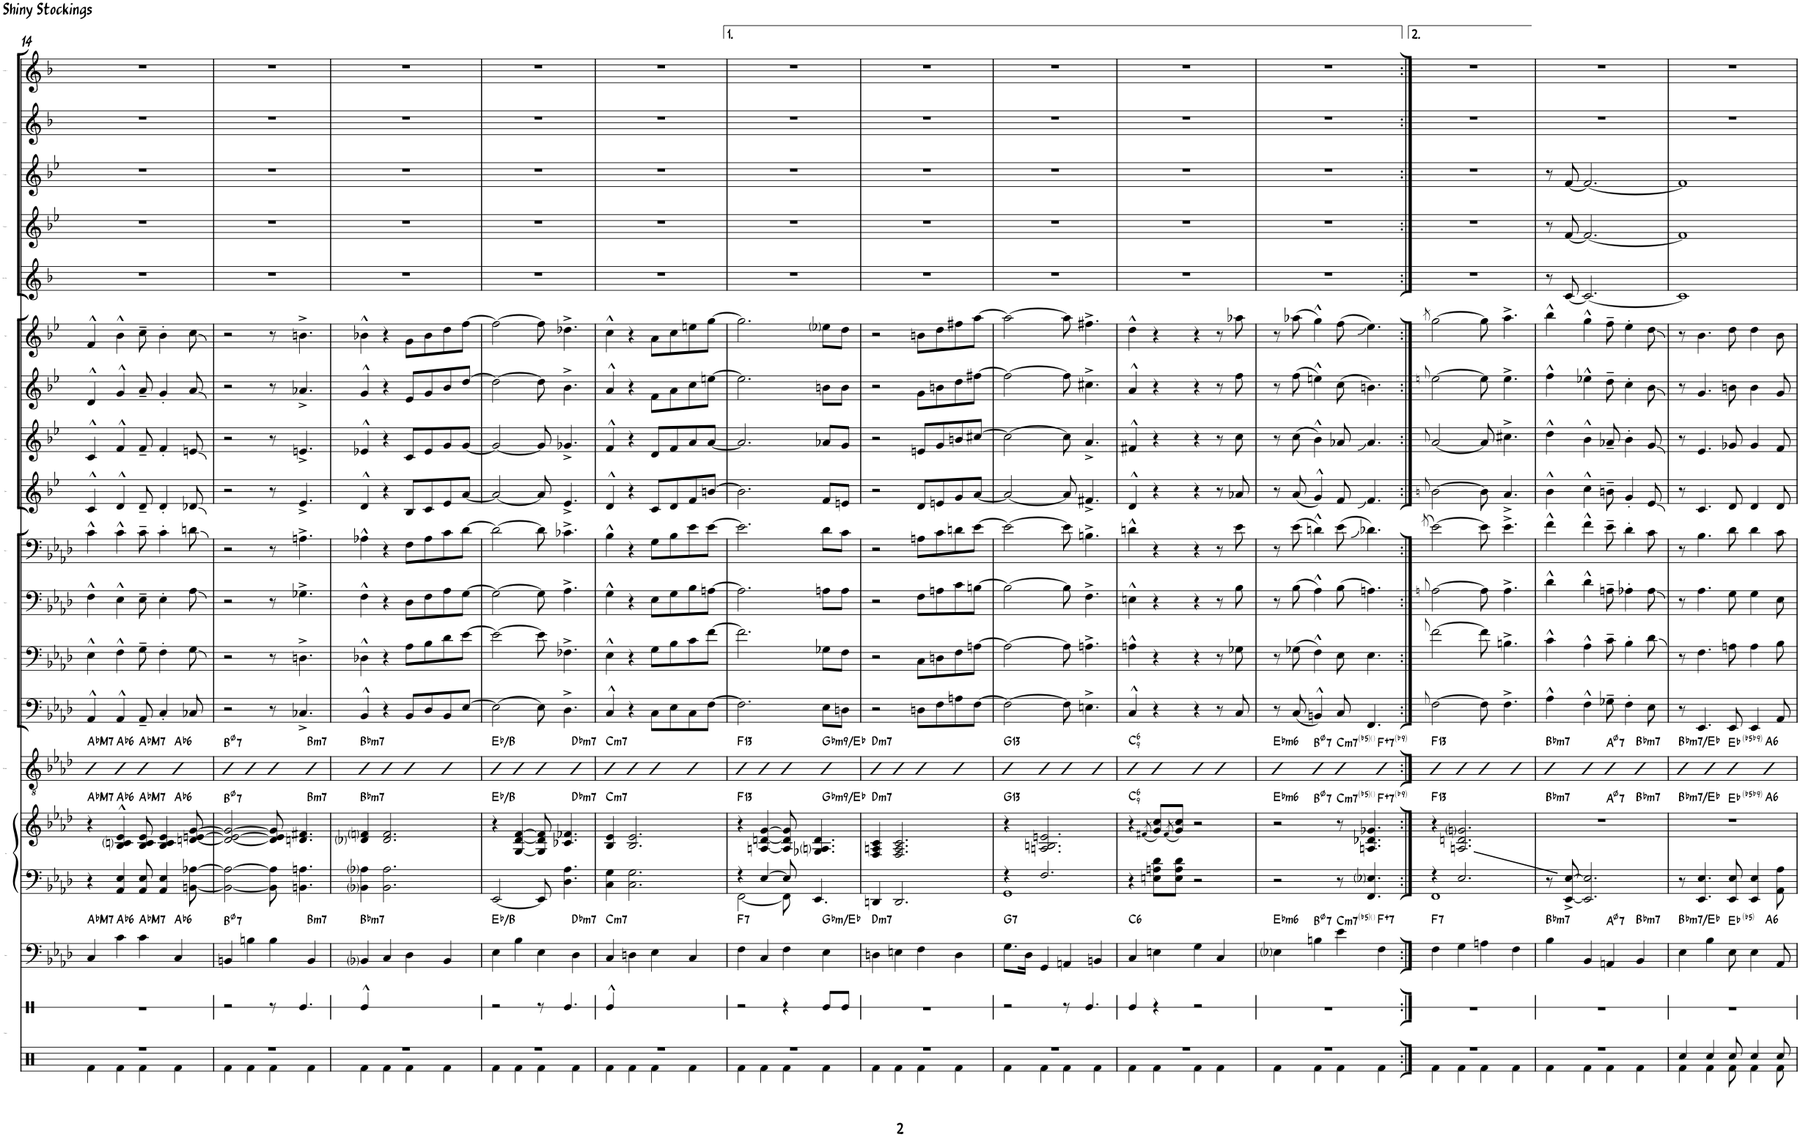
**kern	**harte	**kern	**kern	**harte	**kern	**harte	**kern	**kern	**kern	**kern	**kern	**kern	**kern	**kern	**kern	**kern	**kern
*part14	*part14	*part13	*part13	*part13	*part12	*part12	*part11	*part10	*part9	*part8	*part7	*part6	*part5	*part4	*part3	*part2	*part1
*staff15	*	*staff14	*staff13	*	*staff12	*	*staff11	*staff10	*staff9	*staff8	*staff7	*staff6	*staff5	*staff4	*staff3	*staff2	*staff1
*I"Bass	*	*I"Piano	*	*	*I"Guitar	*	*I"Bass Trombone	*I"Trombone 3	*I"Trombone 2	*I"Trombone 1	*I"Trumpet 4	*I"Trumpet 3	*I"Trumpet 2	*I"Trumpet 1	*I"Bari	*I"Tenor 2	*I"Tenor 1
*I'Bass	*	*I'Pno.	*	*	*	*	*I'B. Tbn.	*I'Tbn. 3	*I'Tbn. 2	*I'Tbn. 1	*I'Tpt 4	*I'Tpt 3	*	*I'Tpt 1	*	*	*
!!LO:PB:g=z
*clefF4	*	*clefF4	*clefG2	*	*clefGv2	*	*clefF4	*clefF4	*clefF4	*clefF4	*clefG2	*clefG2	*clefG2	*clefG2	*clefG2	*clefG2	*clefG2
*Trd7c12	*	*	*	*	*	*	*	*	*	*	*Trd1c2	*Trd1c2	*Trd1c2	*Trd1c2	*Trd12c21	*Trd8c14	*Trd8c14
*k[b-e-a-d-]	*	*k[b-e-a-d-]	*k[b-e-a-d-]	*	*k[b-e-a-d-]	*	*k[b-e-a-d-]	*k[b-e-a-d-]	*k[b-e-a-d-]	*k[b-e-a-d-]	*k[b-e-]	*k[b-e-]	*k[b-e-]	*k[b-e-]	*k[b-]	*k[b-e-]	*k[b-e-]
*M4/4	*	*M4/4	*M4/4	*	*M4/4	*	*M4/4	*M4/4	*M4/4	*M4/4	*M4/4	*M4/4	*M4/4	*M4/4	*M4/4	*M4/4	*M4/4
=14	=14	=14	=14	=14	=14	=14	=14	=14	=14	=14	=14	=14	=14	=14	=14	=14	=14
!	!LO:H:kt=M7	!	!	!LO:H:kt=M7	!	!LO:H:kt=M7	!	!	!	!	!	!	!	!	!	!	!
*	*	*	*^	*	*	*	*	*	*	*	*	*	*	*	*	*	*
4C/	Ab:maj7	4r	4r	2.ryy	Ab:maj7	4B-	Ab:maj7	4AA-^^/	4E-^^\	4F^^\	4c^^\	4c^^/	4c^^/	4d^^/	4f^^/	1r	1r	1r
!	!LO:H:kt=6	!	!	!	!LO:H:kt=6	!	!LO:H:kt=6	!	!	!	!	!	!	!	!	!	!	!
4c\	Ab:maj6	4AA-/ 4E-/	4B-/^^ 4cni/^^ 4e-/^^	.	Ab:maj6	4B-	Ab:maj6	4AA-^^/	4F^^\	4E-^^\	4c^^\	4d^^/	4f^^/	4g^^/	4b-^^\	.	.	.
!	!LO:H:kt=M7	!	!	!	!LO:H:kt=M7	!	!LO:H:kt=M7	!	!	!	!	!	!	!	!	!	!	!
4c\	Ab:maj7	8AA-/ 8E-/	8B-/ 8c/ 8e-/	.	Ab:maj7	4B-	Ab:maj7	8AA-~/	8G~\	8E-~\	8c~\	8d~/	8f~/	8a~/	8cc~\	.	.	.
.	.	4AA-/ 4E-/	4B-/ 4c/ 4e-/	.	.	.	.	4C'/	4F'\	4E-'\	4c'\	4d'/	4f'/	4g'/	4b-'\	.	.	.
!	!LO:H:kt=6	!	!	!	!LO:H:kt=6	!	!LO:H:kt=6	!	!	!	!	!	!	!	!	!	!	!
4C/	Ab:maj6	.	.	4ryy	Ab:maj6	4B-	Ab:maj6	.	.	.	.	.	.	.	.	.	.	.
.	.	[8BBn\ [8A-X\	[8dn/ [8en/ [8g/	.	.	.	.	8C-X/	8G\	8A-\	8dn\	8d-X/	8en/	8a/	8cc\	.	.	.
=15	=15	=15	=15	=15	=15	=15	=15	=15	=15	=15	=15	=15	=15	=15	=15	=15	=15	=15
!	!LO:H:kt=7	!	!	!	!LO:H:kt=7	!	!LO:H:kt=7	!	!	!	!	!	!	!	!	!	!	!
4BBn/	B:hdim7	2BB\_ 2A-\_	2d/_ 2e/_ 2g/_	2.ryy	B:hdim7	4B-	B:hdim7	2r	2r	2r	2r	2r	2r	2r	2r	1r	1r	1r
4Bn\	.	.	.	.	.	4B-	.	.	.	.	.	.	.	.	.	.	.	.
4B\	.	8BB\] 8A-\]	8d/] 8e/] 8g/]	.	.	4B-	.	8r	8r	8r	8r	8r	8r	8r	8r	.	.	.
.	.	4.BBn\ 4.An\	4.dn/ 4.f#X/	.	.	.	.	4.C-X^/	4.Dn^\	4.G-X^\	4.An^\	4.e-^/	4.en^/	4.a-X^/	4.bn^\	.	.	.
!	!LO:H:kt=m7	!	!	!	!LO:H:kt=m7	!	!LO:H:kt=m7	!	!	!	!	!	!	!	!	!	!	!
4BB/	B:min7	.	.	4ryy	B:min7	4B-	B:min7	.	.	.	.	.	.	.	.	.	.	.
=16	=16	=16	=16	=16	=16	=16	=16	=16	=16	=16	=16	=16	=16	=16	=16	=16	=16	=16
!	!LO:H:kt=m7	!	!	!	!LO:H:kt=m7	!	!LO:H:kt=m7	!	!	!	!	!	!	!	!	!	!	!
*	*	*	*v	*v	*	*	*	*	*	*	*	*	*	*	*	*	*	*
4BB-i/	Bb:min7	4BB-i\ 4A-i\	4d-i/ 4fni/	Bb:min7	4B-	Bb:min7	4BB-^^/	4D-X^^\	4F^^\	4A-X^^\	4d^^/	4e-X^^/	4g^^/	4b-X^^\	1r	1r	1r
4C/	.	2.BB-\ 2.A-\	2.d-/ 2.f/	.	4B-	.	4r	4r	4r	4r	4r	4r	4r	4r	.	.	.
4D-\	.	.	.	.	4B-	.	8BB-/L	8A-\L	8D-\L	8F\L	8B-/L	8c/L	8e-/L	8g\L	.	.	.
.	.	.	.	.	.	.	8D-/	8B-\	8F\	8A-\	8c/	8e-/	8g/	8b-\	.	.	.
4BB-/	.	.	.	.	4B-	.	8BB-/	8d-\	8A-\	8c\	8e-/	8g/	8b-/	8dd\	.	.	.
.	.	.	.	.	.	.	[8E-/J	[8e-\J	[8G\J	[8d-\J	[8a/J	[8g/J	[8dd/J	[8ff\J	.	.	.
=17	=17	=17	=17	=17	=17	=17	=17	=17	=17	=17	=17	=17	=17	=17	=17	=17	=17
*	*	*	*^	*	*	*	*	*	*	*	*	*	*	*	*	*	*
4E-\	Eb:maj/#5	[2EE-/	4r	2.ryy	Eb:maj/#5	4B-	Eb:maj/#5	2E-\_	2e-\_	2G\_	2d-\_	2a/_	2g/_	2dd\_	2ff\_	1r	1r	1r
4B-\	.	.	[4G/ [4d-/ [4f/	.	.	4B-	.	.	.	.	.	.	.	.	.	.	.	.
4E-\	.	8EE-/]	8G/] 8d-/] 8f/]	.	.	4B-	.	8E-\]	8e-\]	8G\]	8d-\]	8a/]	8g/]	8dd\]	8ff\]	.	.	.
.	.	4.D-\ 4.A-\	4.c-X/ 4.f-X/	.	.	.	.	4.D-^\	4.F-X^\	4.A-^\	4.c-X^\	4.e-^/	4.g-X^/	4.b-^\	4.dd-X^\	.	.	.
!	!LO:H:kt=m7	!	!	!	!LO:H:kt=m7	!	!LO:H:kt=m7	!	!	!	!	!	!	!	!	!	!	!
4D-\	Db:min7	.	.	4ryy	Db:min7	4B-	Db:min7	.	.	.	.	.	.	.	.	.	.	.
=18	=18	=18	=18	=18	=18	=18	=18	=18	=18	=18	=18	=18	=18	=18	=18	=18	=18	=18
!	!LO:H:kt=m7	!	!	!	!LO:H:kt=m7	!	!LO:H:kt=m7	!	!	!	!	!	!	!	!	!	!	!
*	*	*	*v	*v	*	*	*	*	*	*	*	*	*	*	*	*	*	*
4C/	C:min7	4C\ 4G\	4B-/ 4e-/	C:min7	4B-	C:min7	4C^^/	4E-^^\	4G^^\	4B-^^\	4d^^/	4f^^/	4a^^/	4cc^^\	1r	1r	1r
4Dn\	.	2.C\ 2.G\	2.B-/ 2.e-/	.	4B-	.	4r	4r	4r	4r	4r	4r	4r	4r	.	.	.
4E-\	.	.	.	.	4B-	.	8C\L	8G\L	8E-\L	8G\L	8c/L	8d/L	8f\L	8a\L	.	.	.
.	.	.	.	.	.	.	8E-\	8B-\	8G\	8B-\	8d/	8f/	8a\	8cc\	.	.	.
4C/	.	.	.	.	4B-	.	8C\	8c\	8B-\	8e-\	8f/	8a/	8cc\	8een\	.	.	.
.	.	.	.	.	.	.	[8F\J	[8f\J	[8An\J	[8e-\J	[8bn/J	[8a/J	[8een\J	[8gg\J	.	.	.
=19	=19	=19	=19	=19	=19	=19	=19	=19	=19	=19	=19	=19	=19	=19	=19	=19	=19
*	*	*^	*	*	*	*	*	*	*	*	*	*	*	*	*	*	*
!	!LO:H:kt=7	!	!	!	!LO:H:kt=13	!	!LO:H:kt=13	!	!	!	!	!	!	!	!	!	!	!
*	*	*	*	*^	*	*	*	*	*	*	*	*	*	*	*	*	*	*
4F\	F:7	4r	[2FF\	4r	2.ryy	F:9(11,13)	4B-	F:9(11,13)	2.F\]	2.f\]	2.A\]	2.e-\]	2.b\]	2.a/]	2.ee\]	2.gg\]	1r	1r	1r
4C/	.	[4E-/	.	[4An/ [4dn/ [4g/	.	.	4B-	.	.	.	.	.	.	.	.	.	.	.	.
4F\	.	8E-/]	8FF\]	8A/] 8d/] 8g/]	.	.	4B-	.	.	.	.	.	.	.	.	.	.	.	.
.	.	8ryy	4.EE-/	4.G-X/ 4.Ani/ 4.d/	.	.	.	.	.	.	.	.	.	.	.	.	.	.	.
!	!LO:H:kt=m	!	!	!	!	!LO:H:kt=m9	!	!LO:H:kt=m9	!	!	!	!	!	!	!	!	!	!	!
4E-\	Gb:min/6	4ryy	.	.	4ryy	Gb:min9/6	4B-	Gb:min9/6	8E-\L	8G-X\L	8An\L	8d-\L	8f/L	8a-X/L	8bn\L	8ee-i\L	.	.	.
.	.	.	.	.	.	.	.	.	8Dn\J	8F\J	8A\J	8c\J	8en/J	8g/J	8b\J	8dd\J	.	.	.
*	*	*v	*v	*	*	*	*	*	*	*	*	*	*	*	*	*	*	*	*
=20	=20	=20	=20	=20	=20	=20	=20	=20	=20	=20	=20	=20	=20	=20	=20	=20	=20	=20
!	!LO:H:kt=m7	!	!	!	!LO:H:kt=m7	!	!LO:H:kt=m7	!	!	!	!	!	!	!	!	!	!	!
*	*	*	*v	*v	*	*	*	*	*	*	*	*	*	*	*	*	*	*
4Dn\	D:min7	4DDn/	4F/ 4An/ 4c/	D:min7	4B-	D:min7	2r	2r	2r	2r	2r	2r	2r	2r	1r	1r	1r
4En\	.	2.DD/	2.F/ 2.A/ 2.c/	.	4B-	.	.	.	.	.	.	.	.	.	.	.	.
4F\	.	.	.	.	4B-	.	8Dn\L	8C\L	8F\L	8An\L	8d/L	8en/L	8g\L	8bn\L	.	.	.
.	.	.	.	.	.	.	8F\	8Dn\	8An\	8c\	8en/	8g/	8bn\	8dd\	.	.	.
4D\	.	.	.	.	4B-	.	8An\	8F\	8c\	8dn\	8g/	8bn/	8dd\	8ff#X\	.	.	.
.	.	.	.	.	.	.	[8F\J	[8An\J	[8Bn\J	[8e-\J	[8a/J	[8cc#X/J	[8ff#X\J	[8aa\J	.	.	.
=21	=21	=21	=21	=21	=21	=21	=21	=21	=21	=21	=21	=21	=21	=21	=21	=21	=21
*	*	*^	*	*	*	*	*	*	*	*	*	*	*	*	*	*	*
!	!LO:H:kt=7	!	!	!	!LO:H:kt=13	!	!LO:H:kt=13	!	!	!	!	!	!	!	!	!	!	!
8.G\L	G:7	4r	1GG	4r	G:9(11,13)	4B-	G:9(11,13)	2F\_	2A\_	2B\_	2e-\_	2a/_	2cc#\_	2ff#\_	2aa\_	1r	1r	1r
16D-\Jk	.	.	.	.	.	.	.	.	.	.	.	.	.	.	.	.	.	.
4GG/	.	2.F/	.	2.An/ 2.Bn/ 2.en/	.	4B-	.	.	.	.	.	.	.	.	.	.	.	.
4AAn/	.	.	.	.	.	4B-	.	8F\]	8A\]	8B\]	8e-\]	8a/]	8cc#\]	8ff#\]	8aa\]	.	.	.
.	.	.	.	.	.	.	.	4.En^\	4.An^\	4.F^\	4.Bn^\	4.f#X^/	4.a^/	4.cc#X^\	4.ff#X^\	.	.	.
4BBn/	.	.	.	.	.	4B-	.	.	.	.	.	.	.	.	.	.	.	.
*	*	*v	*v	*	*	*	*	*	*	*	*	*	*	*	*	*	*	*
=22	=22	=22	=22	=22	=22	=22	=22	=22	=22	=22	=22	=22	=22	=22	=22	=22	=22
!	!LO:H:kt=6	!	!	!LO:H:kt=6	!	!LO:H:kt=6	!	!	!	!	!	!	!	!	!	!	!
4C/	C:maj6	4r	4r	C:maj6(9)	4B-	C:maj6(9)	4C^^/	4An^^\	4En^^\	4dn^^\	4d^^/	4f#X^^/	4a^^/	4dd^^\	1r	1r	1r
.	.	.	(<8qf#X/	.	.	.	.	.	.	.	.	.	.	.	.	.	.
4En\	.	8En\ 8An\ 8d-\L	8g/ 8cc/L)	.	4B-	.	4r	4r	4r	4r	4r	4r	4r	4r	.	.	.
.	.	.	(<8qf#/	.	.	.	.	.	.	.	.	.	.	.	.	.	.
.	.	8E\ 8A\ 8d-\J	8g/ 8cc/J)	.	.	.	.	.	.	.	.	.	.	.	.	.	.
4G\	.	2r	2r	.	4B-	.	4r	4r	4r	4r	4r	4r	4r	4r	.	.	.
4C/	.	.	.	.	4B-	.	8r	8r	8r	8r	8r	8r	8r	8r	.	.	.
.	.	.	.	.	.	.	8C/	8G-X\	8B-\	8e-\	8a-X/	8cc\	8ff\	8aa-X\	.	.	.
=23	=23	=23	=23	=23	=23	=23	=23	=23	=23	=23	=23	=23	=23	=23	=23	=23	=23
!	!LO:H:kt=m6	!	!	!LO:H:kt=m6	!	!LO:H:kt=m6	!	!	!	!	!	!	!	!	!	!	!
*	*	*	*^	*	*	*	*	*	*	*	*	*	*	*	*	*	*
*	*	*	*	*^	*	*	*	*	*	*	*	*	*	*	*	*	*	*
4E-i\	Eb:min6	2r	2r	4ryy	2.ryy	Eb:min6	4B-	Eb:min6	8r	8r	8r	8r	8r	8r	8r	8r	1r	1r	1r
.	.	.	.	.	.	.	.	.	(<8C/	(>8G-X\	(>8B-\	(>8e-\	(<8a/	(>8cc\	(>8ff\	(>8aa-X\	.	.	.
!	!LO:H:kt=7	!	!	!	!	!LO:H:kt=7	!	!LO:H:kt=7	!	!	!	!	!	!	!	!	!	!	!
4Bn\	B:hdim7	.	.	2.ryy	.	B:hdim7	4B-	B:hdim7	4BBn^^/)	4F^^\)	4A-^^\)	4dn^^\)	4g^^/)	4b-^^\)	4een^^\)	4gg^^\)	.	.	.
!	!LO:H:kt=m7(b5)()	!	!	!	!	!LO:H:kt=m7(b5)()	!	!LO:H:kt=m7(b5)()	!	!	!	!	!	!	!	!	!	!	!
4e-\	C:hdim7	8r	8r	.	.	C:hdim7	4B-	C:hdim7	8C/	8E-\	(>8B-\	(>8e-\	8f/	8a-X/	(>8cc\	(>8ff\	.	.	.
.	.	4.FF/ 4.E-i/	4.An/ 4.d-X/ 4.g-X/	.	.	.	.	.	4.FF/	4.E-\	4.An\)	4.d-X\)	4.f/	4.a-/	4.bn\)	4.ee-\)	.	.	.
!	!LO:H:kt=7	!	!	!	!	!LO:H:kt=7	!	!LO:H:kt=7	!	!	!	!	!	!	!	!	!	!	!
4F\	F:aug(b7)	.	.	.	4ryy	F:aug(b7,b9)	4B-	F:aug(b7,b9)	.	.	.	.	.	.	.	.	.	.	.
*	*	*	*v	*v	*v	*	*	*	*	*	*	*	*	*	*	*	*	*	*
=24:|!	=24:|!	=24:|!	=24:|!	=24:|!	=24:|!	=24:|!	=24:|!	=24:|!	=24:|!	=24:|!	=24:|!	=24:|!	=24:|!	=24:|!	=24:|!	=24:|!	=24:|!
.	.	.	.	.	.	.	8qF/	8qf/	8qAn/	(>8qe-/	8qbn/	8qa/	8qeen/	8qgg/	.	.	.
*	*	*^	*	*	*	*	*	*	*	*	*	*	*	*	*	*	*
!	!LO:H:kt=7	!	!	!	!LO:H:kt=13	!	!LO:H:kt=13	!	!	!	!	!	!	!	!	!	!	!
4F\	F:7	4r	1FF	4r	F:9(11,13)	4B-	F:9(11,13)	[2F\	[2f\	[2A\	[2e-\)	[2b\	[2a/	[2ee\	[2gg\	1r	1r	1r
4G\	.	2.E-/	.	2.An/ 2.dn/ 2.gni/	.	4B-	.	.	.	.	.	.	.	.	.	.	.	.
4An\	.	.	.	.	.	4B-	.	8F\]	8f\]	8A\]	8e-\]	8b\]	8a/]	8ee\]	8gg\]	.	.	.
.	.	.	.	.	.	.	.	4.F^\	4.Bn^\	4.A^\	4.e-^\	4.a^/	4.cc#X^\	4.ee^\	4.aa^\	.	.	.
4F\	.	.	.	.	.	4B-	.	.	.	.	.	.	.	.	.	.	.	.
*	*	*v	*v	*	*	*	*	*	*	*	*	*	*	*	*	*	*	*
=25	=25	=25	=25	=25	=25	=25	=25	=25	=25	=25	=25	=25	=25	=25	=25	=25	=25
!	!LO:H:kt=m7	!	!	!LO:H:kt=m7	!	!LO:H:kt=m7	!	!	!	!	!	!	!	!	!	!	!
*	*	*	*^	*	*	*	*	*	*	*	*	*	*	*	*	*	*
*	*	*	*	*^	*	*	*	*	*	*	*	*	*	*	*	*	*	*
4B-\	Bb:min7	8r	1r	2ryy	2.ryy	Bb:min7	4B-	Bb:min7	4A-^^\	4c^^\	4d-^^\	4f^^\	4b-^^\	4dd^^\	4ff^^\	4bb-^^\	8r	8r	8r
.	.	[8EE-/^ [8E-/^	.	.	.	.	.	.	.	.	.	.	.	.	.	.	[8c/	[8f/	[8f/
4BB-/	.	2.EE-/] 2.E-/]	.	.	.	.	4B-	.	4F^^\	4A-^^\	4d-^^\	4f^^\	4cc^^\	4b-^^\	4ee-X^^\	4gg^^\	2.c/_	2.f/_	2.f/_
!	!LO:H:kt=7	!	!	!	!	!LO:H:kt=7	!	!LO:H:kt=7	!	!	!	!	!	!	!	!	!	!	!
4AAn/	A:hdim7	.	.	2ryy	.	A:hdim7	4B-	A:hdim7	8G-X~\	8c~\	8An~\	8e-~\	8bn~\	8a-X~/	8dd~\	8ff~\	.	.	.
.	.	.	.	.	.	.	.	.	4F'\	4B-'\	4A-X'\	4d-'\	4g'/	4b-'\	4cc'\	4ee-'\	.	.	.
!	!LO:H:kt=m7	!	!	!	!	!LO:H:kt=m7	!	!LO:H:kt=m7	!	!	!	!	!	!	!	!	!	!	!
4BB-/	Bb:min7	.	.	.	4ryy	Bb:min7	4B-	Bb:min7	.	.	.	.	.	.	.	.	.	.	.
.	.	.	.	.	.	.	.	.	8E-\	8d-\	8A-\	8c\	8e-/	8g/	8b-\	8dd\	.	.	.
=26	=26	=26	=26	=26	=26	=26	=26	=26	=26	=26	=26	=26	=26	=26	=26	=26	=26	=26	=26
!	!LO:H:kt=m7	!	!	!	!	!LO:H:kt=m7	!	!LO:H:kt=m7	!	!	!	!	!	!	!	!	!	!	!
*^	*	*	*	*	*	*	*	*	*	*	*	*	*	*	*	*	*	*	*
4E-\	2.ryy	Bb:min7/4	8r	1r	2ryy	2.ryy	Bb:min7/4	4B-	Bb:min7/4	8r	8r	8r	8r	8r	8r	8r	8r	1c]	1f]	1f]
.	.	.	4.EE-/ 4.E-/	.	.	.	.	.	.	4.EE-/	4.F\	4.A-\	4.B-\	4.c/	4.e-/	4.g/	4.b-\	.	.	.
4B-\	.	.	.	.	.	.	.	4B-	.	.	.	.	.	.	.	.	.	.	.	.
8E-\	.	Eb:(3,b5)	8EE-/ 8E-/	.	2ryy	.	Eb:(3,b5,b9)	4B-	Eb:(3,b5,b9)	8EE-/	8An\	8G\	8d-\	8d/	8g-X/	8bn\	8dd\	.	.	.
4E-\	.	.	4EE-/ 4E-/	.	.	.	.	.	.	4EE-/	4A\	4G\	4d-\	4d/	4g-/	4b\	4dd\	.	.	.
!	!	!LO:H:kt=6	!	!	!	!	!LO:H:kt=6	!	!LO:H:kt=6	!	!	!	!	!	!	!	!	!	!	!
.	4ryy	A:maj6	.	.	.	4ryy	A:maj6	4B-	A:maj6	.	.	.	.	.	.	.	.	.	.	.
8AA-/	.	.	8AA-\ 8A-\	.	.	.	.	.	.	8AA-/	8B-\	8E-\	8c\	8d/	8f/	8g/	8b-\	.	.	.
*v	*v	*	*	*v	*v	*v	*	*	*	*	*	*	*	*	*	*	*	*	*	*
=	=	=	=	=	=	=	=	=	=	=	=	=	=	=	=	=	=
*-	*-	*-	*-	*-	*-	*-	*-	*-	*-	*-	*-	*-	*-	*-	*-	*-	*-
